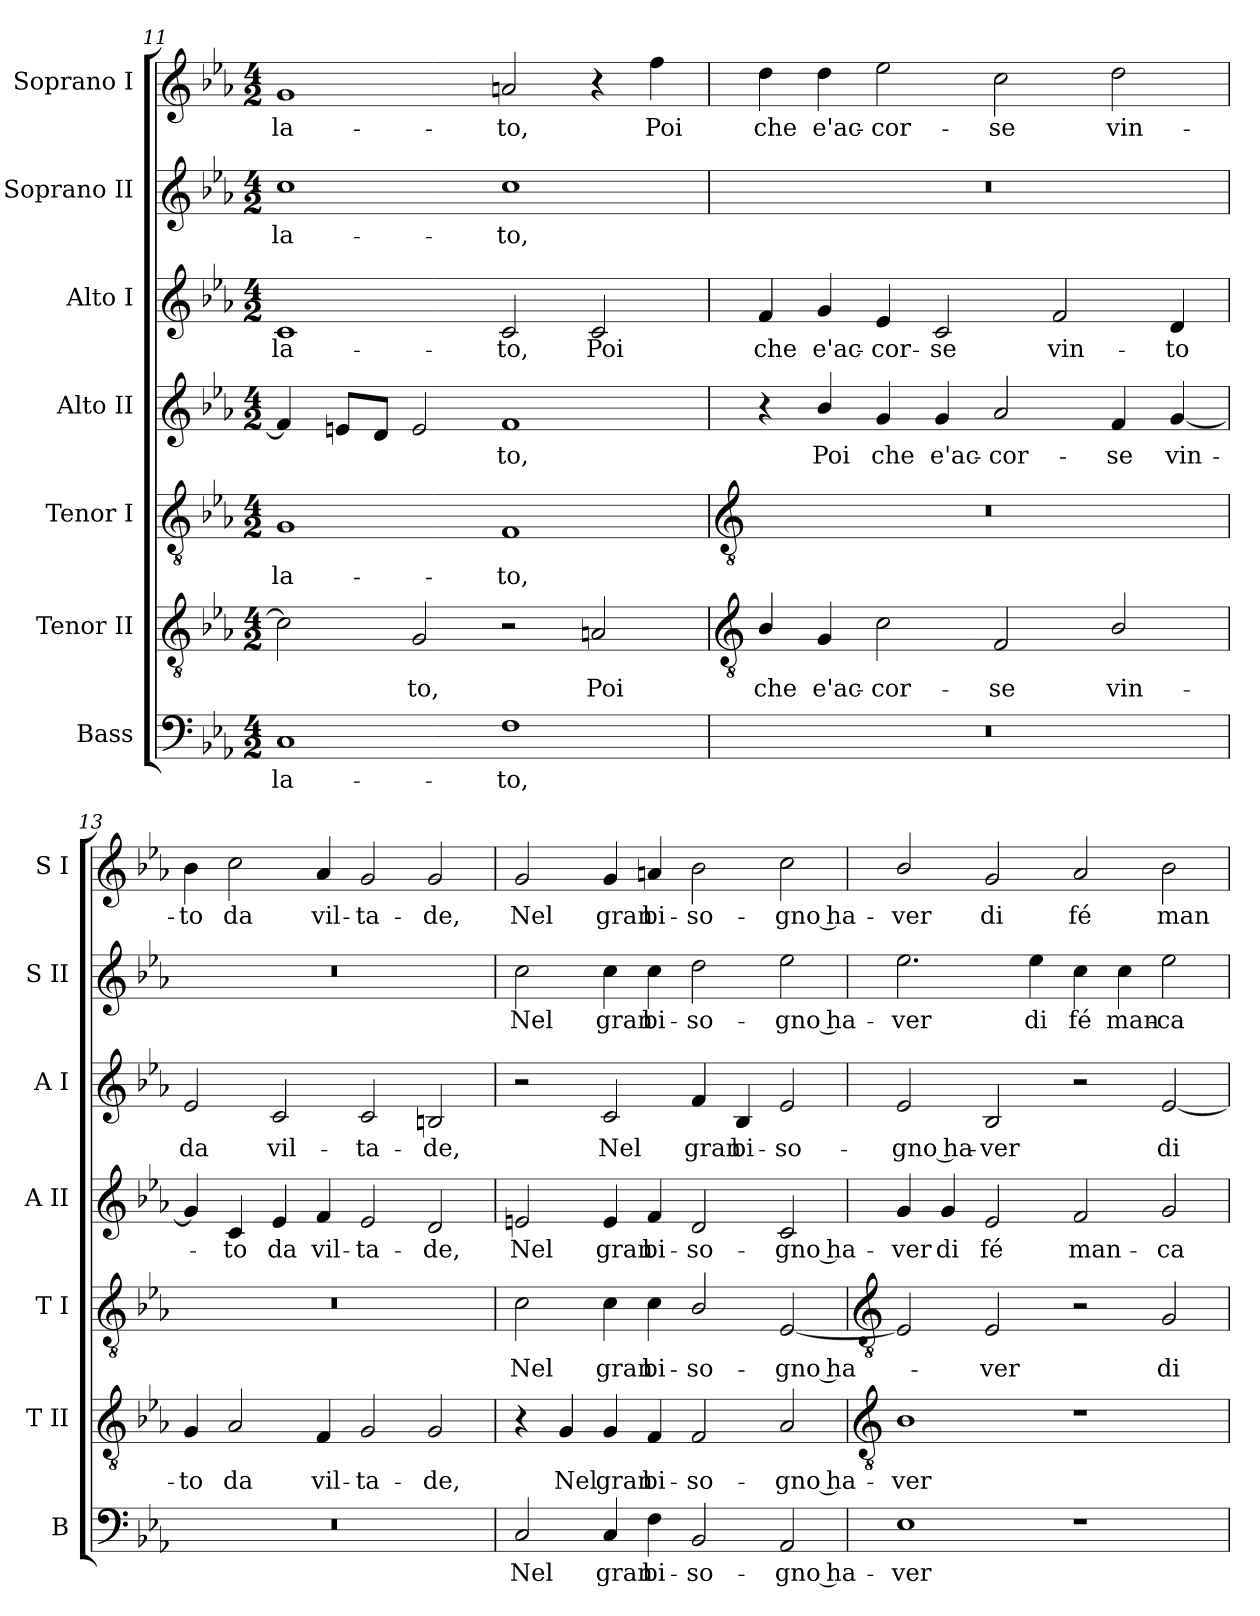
**kern	**text	**kern	**text	**kern	**text	**kern	**text	**kern	**text	**kern	**text	**kern	**text
*part7	*part7	*part6	*part6	*part5	*part5	*part4	*part4	*part3	*part3	*part2	*part2	*part1	*part1
*staff7	*staff7	*staff6	*staff6	*staff5	*staff5	*staff4	*staff4	*staff3	*staff3	*staff2	*staff2	*staff1	*staff1
*I"Bass	*	*I"Tenor II	*	*I"Tenor I	*	*I"Alto II	*	*I"Alto I	*	*I"Soprano II	*	*I"Soprano I	*
*I'B	*	*I'T II	*	*I'T I	*	*I'A II	*	*I'A I	*	*I'S II	*	*I'S I	*
*clefF4	*	*clefGv2	*	*clefGv2	*	*clefG2	*	*clefG2	*	*clefG2	*	*clefG2	*
*k[b-e-a-]	*	*k[b-e-a-]	*	*k[b-e-a-]	*	*k[b-e-a-]	*	*k[b-e-a-]	*	*k[b-e-a-]	*	*k[b-e-a-]	*
*E-:	*	*E-:	*	*E-:	*	*E-:	*	*E-:	*	*E-:	*	*E-:	*
*M4/2	*	*M4/2	*	*M4/2	*	*M4/2	*	*M4/2	*	*M4/2	*	*M4/2	*
=11	=11	=11	=11	=11	=11	=11	=11	=11	=11	=11	=11	=11	=11
!	!LO:LY:b	!	!	!	!LO:LY:b	!	!	!	!LO:LY:b	!	!LO:LY:b	!	!LO:LY:b
1C	la-	2c]	.	1G	la-	4f]	.	1c	la-	1cc	la-	1g	la-
.	.	.	.	.	.	8enL	.	.	.	.	.	.	.
.	.	.	.	.	.	8dJ	.	.	.	.	.	.	.
!	!	!	!LO:LY:b	!	!	!	!	!	!	!	!	!	!
.	.	2G	to,	.	.	2e	.	.	.	.	.	.	.
!	!LO:LY:b	!	!	!	!LO:LY:b	!	!LO:LY:b	!	!LO:LY:b	!	!LO:LY:b	!	!LO:LY:b
1F	-to,	2r	.	1F	-to,	1f	to,	2c	-to,	1cc	-to,	2an	-to,
!	!	!	!LO:LY:b	!	!	!	!	!	!LO:LY:b	!	!	!	!
.	.	2An	Poi	.	.	.	.	2c	Poi	.	.	4r	.
!	!	!	!	!	!	!	!	!	!	!	!	!	!LO:LY:b
.	.	.	.	.	.	.	.	.	.	.	.	4ff	Poi
!!LO:LB:g=z
=12	=12	=12	=12	=12	=12	=12	=12	=12	=12	=12	=12	=12	=12
*	*	*clefGv2	*	*clefGv2	*	*	*	*	*	*	*	*	*
!	!	!	!LO:LY:b	!	!	!	!	!	!LO:LY:b	!	!	!	!LO:LY:b
0r	.	4B-/	che	0r	.	4r	.	4f	che	0r	.	4dd	che
!	!	!	!LO:LY:b	!	!	!	!LO:LY:b	!	!LO:LY:b	!	!	!	!LO:LY:b
.	.	4G	e'ac-	.	.	4b-/	Poi	4g	e'ac-	.	.	4dd	e'ac-
!	!	!	!LO:LY:b	!	!	!	!LO:LY:b	!	!LO:LY:b	!	!	!	!LO:LY:b
.	.	2c	-cor-	.	.	4g	che	4e-	-cor-	.	.	2ee-	-cor-
!	!	!	!	!	!	!	!LO:LY:b	!	!LO:LY:b	!	!	!	!
.	.	.	.	.	.	4g	e'ac-	2c	-se	.	.	.	.
!	!	!	!LO:LY:b	!	!	!	!LO:LY:b	!	!	!	!	!	!LO:LY:b
.	.	2F	-se	.	.	2a-	-cor-	.	.	.	.	2cc	-se
!	!	!	!	!	!	!	!	!	!LO:LY:b	!	!	!	!
.	.	.	.	.	.	.	.	2f	vin-	.	.	.	.
!	!	!	!LO:LY:b	!	!	!	!LO:LY:b	!	!	!	!	!	!LO:LY:b
.	.	2B-/	vin-	.	.	4f	-se	.	.	.	.	2dd	vin-
!	!	!	!	!	!	!	!LO:LY:b	!	!LO:LY:b	!	!	!	!
.	.	.	.	.	.	[4g	vin-	4d	-to	.	.	.	.
=13	=13	=13	=13	=13	=13	=13	=13	=13	=13	=13	=13	=13	=13
!	!	!	!LO:LY:b	!	!	!	!	!	!LO:LY:b	!	!	!	!LO:LY:b
0r	.	4G	-to	0r	.	4g]	.	2e-	da	0r	.	4b-	-to
!	!	!	!LO:LY:b	!	!	!	!LO:LY:b	!	!	!	!	!	!LO:LY:b
.	.	2A-	da	.	.	4c	to	.	.	.	.	2cc	da
!	!	!	!	!	!	!	!LO:LY:b	!	!LO:LY:b	!	!	!	!
.	.	.	.	.	.	4e-	da	2c	vil-	.	.	.	.
!	!	!	!LO:LY:b	!	!	!	!LO:LY:b	!	!	!	!	!	!LO:LY:b
.	.	4F	vil-	.	.	4f	vil-	.	.	.	.	4a-	vil-
!	!	!	!LO:LY:b	!	!	!	!LO:LY:b	!	!LO:LY:b	!	!	!	!LO:LY:b
.	.	2G	-ta-	.	.	2e-	-ta-	2c	-ta-	.	.	2g	-ta-
!	!	!	!LO:LY:b	!	!	!	!LO:LY:b	!	!LO:LY:b	!	!	!	!LO:LY:b
.	.	2G	-de,	.	.	2d	-de,	2Bn	-de,	.	.	2g	-de,
=14	=14	=14	=14	=14	=14	=14	=14	=14	=14	=14	=14	=14	=14
!	!LO:LY:b	!	!	!	!LO:LY:b	!	!LO:LY:b	!	!	!	!LO:LY:b	!	!LO:LY:b
2C	Nel	4r	.	2c	Nel	2en	Nel	2r	.	2cc	Nel	2g	Nel
!	!	!	!LO:LY:b	!	!	!	!	!	!	!	!	!	!
.	.	4G	Nel	.	.	.	.	.	.	.	.	.	.
!	!LO:LY:b	!	!LO:LY:b	!	!LO:LY:b	!	!LO:LY:b	!	!LO:LY:b	!	!LO:LY:b	!	!LO:LY:b
4C	gran	4G	gran	4c	gran	4e	gran	2c	Nel	4cc	gran	4g	gran
!	!LO:LY:b	!	!LO:LY:b	!	!LO:LY:b	!	!LO:LY:b	!	!	!	!LO:LY:b	!	!LO:LY:b
4F	bi-	4F	bi-	4c	bi-	4f	bi-	.	.	4cc	bi-	4an	bi-
!	!LO:LY:b	!	!LO:LY:b	!	!LO:LY:b	!	!LO:LY:b	!	!LO:LY:b	!	!LO:LY:b	!	!LO:LY:b
2BB-	-so-	2F	-so-	2B-/	-so-	2d	-so-	4f	gran	2dd	-so-	2b-	-so-
!	!	!	!	!	!	!	!	!	!LO:LY:b	!	!	!	!
.	.	.	.	.	.	.	.	4B-	bi-	.	.	.	.
!	!LO:LY:b	!	!LO:LY:b	!	!LO:LY:b	!	!LO:LY:b	!	!LO:LY:b	!	!LO:LY:b	!	!LO:LY:b
2AA-	-gno ha-	2A-	-gno ha-	[2E-	-gno ha-	2c	-gno ha-	2e-	-so-	2ee-	-gno ha-	2cc	-gno ha-
!!LO:LB:g=z
=15	=15	=15	=15	=15	=15	=15	=15	=15	=15	=15	=15	=15	=15
*	*	*clefGv2	*	*clefGv2	*	*	*	*	*	*	*	*	*
!	!LO:LY:b	!	!LO:LY:b	!	!	!	!LO:LY:b	!	!LO:LY:b	!	!LO:LY:b	!	!LO:LY:b
1E-	-ver	1B-	-ver	2E-]	.	4g	-ver	2e-	-gno ha-	2.ee-	-ver	2b-/	-ver
!	!	!	!	!	!	!	!LO:LY:b	!	!	!	!	!	!
.	.	.	.	.	.	4g	di	.	.	.	.	.	.
!	!	!	!	!	!LO:LY:b	!	!LO:LY:b	!	!LO:LY:b	!	!	!	!LO:LY:b
.	.	.	.	2E-	ver	2e-	fé	2B-	-ver	.	.	2g	di
!	!	!	!	!	!	!	!	!	!	!	!LO:LY:b	!	!
.	.	.	.	.	.	.	.	.	.	4ee-	di	.	.
!	!	!	!	!	!	!	!LO:LY:b	!	!	!	!LO:LY:b	!	!LO:LY:b
1r	.	1r	.	2r	.	2f	man-	2r	.	4cc	fé	2a-	fé
!	!	!	!	!	!	!	!	!	!	!	!LO:LY:b	!	!
.	.	.	.	.	.	.	.	.	.	4cc	man-	.	.
!	!	!	!	!	!LO:LY:b	!	!LO:LY:b	!	!LO:LY:b	!	!LO:LY:b	!	!LO:LY:b
.	.	.	.	2G	di	2g	-ca-	[2e-	di	2ee-	-ca-	2b-	man-
=	=	=	=	=	=	=	=	=	=	=	=	=	=
*-	*-	*-	*-	*-	*-	*-	*-	*-	*-	*-	*-	*-	*-
